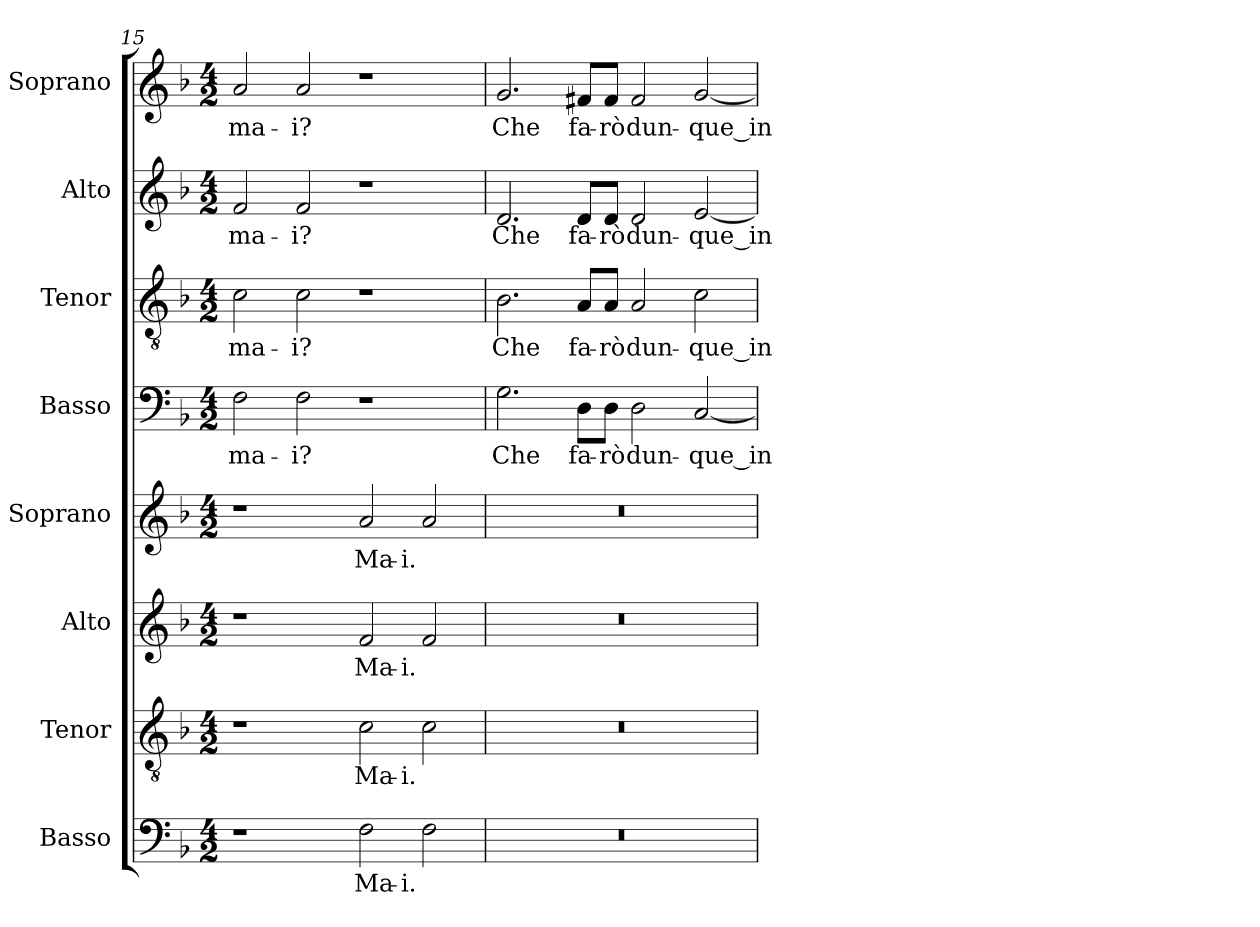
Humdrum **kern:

**kern	**text	**kern	**text	**kern	**text	**kern	**text	**kern	**text	**kern	**text	**kern	**text	**kern	**text
*part8	*part8	*part7	*part7	*part6	*part6	*part5	*part5	*part4	*part4	*part3	*part3	*part2	*part2	*part1	*part1
*staff8	*staff8	*staff7	*staff7	*staff6	*staff6	*staff5	*staff5	*staff4	*staff4	*staff3	*staff3	*staff2	*staff2	*staff1	*staff1
*I"Basso	*	*I"Tenor	*	*I"Alto	*	*I"Soprano	*	*I"Basso	*	*I"Tenor	*	*I"Alto	*	*I"Soprano	*
*	*	*I'T.	*	*I'A.	*	*I'Sop.	*	*	*	*I'T.	*	*I'A.	*	*I'Sop.	*
*clefF4	*	*clefGv2	*	*clefG2	*	*clefG2	*	*clefF4	*	*clefGv2	*	*clefG2	*	*clefG2	*
*	*	*ITrd7c12	*	*	*	*	*	*	*	*ITrd7c12	*	*	*	*	*
*k[b-]	*	*k[b-]	*	*k[b-]	*	*k[b-]	*	*k[b-]	*	*k[b-]	*	*k[b-]	*	*k[b-]	*
*F:	*	*F:	*	*F:	*	*F:	*	*F:	*	*F:	*	*F:	*	*F:	*
*M4/2	*	*M4/2	*	*M4/2	*	*M4/2	*	*M4/2	*	*M4/2	*	*M4/2	*	*M4/2	*
=15	=15	=15	=15	=15	=15	=15	=15	=15	=15	=15	=15	=15	=15	=15	=15
!	!	!	!	!	!	!	!	!	!LO:LY:b:color=#000000	!	!	!	!	!	!
!	!	!	!	!	!	!	!	!	!	!	!LO:LY:b:color=#000000	!	!	!	!
!	!	!	!	!	!	!	!	!	!	!	!	!	!LO:LY:b:color=#000000	!	!
!	!	!	!	!	!	!	!	!	!	!	!	!	!	!	!LO:LY:b:color=#000000
1r	.	1r	.	1r	.	1r	.	2Fi\	-ma-	2Ci\	-ma-	2fi/	-ma-	2ai/	-ma-
!	!	!	!	!	!	!	!	!	!LO:LY:b:color=#000000	!	!	!	!	!	!
!	!	!	!	!	!	!	!	!	!	!	!LO:LY:b:color=#000000	!	!	!	!
!	!	!	!	!	!	!	!	!	!	!	!	!	!LO:LY:b:color=#000000	!	!
!	!	!	!	!	!	!	!	!	!	!	!	!	!	!	!LO:LY:b:color=#000000
.	.	.	.	.	.	.	.	2Fi\	-i?	2Ci\	-i?	2fi/	-i?	2ai/	-i?
!	!LO:LY:b:color=#000000	!	!	!	!	!	!	!	!	!	!	!	!	!	!
!	!	!	!LO:LY:b:color=#000000	!	!	!	!	!	!	!	!	!	!	!	!
!	!	!	!	!	!LO:LY:b:color=#000000	!	!	!	!	!	!	!	!	!	!
!	!	!	!	!	!	!	!LO:LY:b:color=#000000	!	!	!	!	!	!	!	!
2Fi\	Ma-	2Ci\	Ma-	2fi/	Ma-	2ai/	Ma-	1r	.	1r	.	1r	.	1r	.
!	!LO:LY:b:color=#000000	!	!	!	!	!	!	!	!	!	!	!	!	!	!
!	!	!	!LO:LY:b:color=#000000	!	!	!	!	!	!	!	!	!	!	!	!
!	!	!	!	!	!LO:LY:b:color=#000000	!	!	!	!	!	!	!	!	!	!
!	!	!	!	!	!	!	!LO:LY:b:color=#000000	!	!	!	!	!	!	!	!
2Fi\	-i.	2Ci\	-i.	2fi/	-i.	2ai/	-i.	.	.	.	.	.	.	.	.
=16	=16	=16	=16	=16	=16	=16	=16	=16	=16	=16	=16	=16	=16	=16	=16
!LO:N:vis=1	!	!LO:N:vis=1	!	!LO:N:vis=1	!	!LO:N:vis=1	!	!	!	!	!	!	!	!	!
!	!	!	!	!	!	!	!	!	!LO:LY:b:color=#000000	!	!	!	!	!	!
!	!	!	!	!	!	!	!	!	!	!	!LO:LY:b:color=#000000	!	!	!	!
!	!	!	!	!	!	!	!	!	!	!	!	!	!LO:LY:b:color=#000000	!	!
!	!	!	!	!	!	!	!	!	!	!	!	!	!	!	!LO:LY:b:color=#000000
0r	.	0r	.	0r	.	0r	.	2.Gi\	Che	2.BB-i\	Che	2.di/	Che	2.gi/	Che
!	!	!	!	!	!	!	!	!	!LO:LY:b:color=#000000	!	!	!	!	!	!
!	!	!	!	!	!	!	!	!	!	!	!LO:LY:b:color=#000000	!	!	!	!
!	!	!	!	!	!	!	!	!	!	!	!	!	!LO:LY:b:color=#000000	!	!
!	!	!	!	!	!	!	!	!	!	!	!	!	!	!	!LO:LY:b:color=#000000
.	.	.	.	.	.	.	.	8Di\L	fa-	8AAi/L	fa-	8di/L	fa-	8f#Xi/L	fa-
!	!	!	!	!	!	!	!	!	!LO:LY:b:color=#000000	!	!	!	!	!	!
!	!	!	!	!	!	!	!	!	!	!	!LO:LY:b:color=#000000	!	!	!	!
!	!	!	!	!	!	!	!	!	!	!	!	!	!LO:LY:b:color=#000000	!	!
!	!	!	!	!	!	!	!	!	!	!	!	!	!	!	!LO:LY:b:color=#000000
.	.	.	.	.	.	.	.	8Di\J	-rò	8AAi/J	-rò	8di/J	-rò	8f#i/J	-rò
!	!	!	!	!	!	!	!	!	!LO:LY:b:color=#000000	!	!	!	!	!	!
!	!	!	!	!	!	!	!	!	!	!	!LO:LY:b:color=#000000	!	!	!	!
!	!	!	!	!	!	!	!	!	!	!	!	!	!LO:LY:b:color=#000000	!	!
!	!	!	!	!	!	!	!	!	!	!	!	!	!	!	!LO:LY:b:color=#000000
.	.	.	.	.	.	.	.	2Di\	dun-	2AAi/	dun-	2di/	dun-	2f#i/	dun-
!	!	!	!	!	!	!	!	!	!LO:LY:b:color=#000000	!	!	!	!	!	!
!	!	!	!	!	!	!	!	!	!	!	!LO:LY:b:color=#000000	!	!	!	!
!	!	!	!	!	!	!	!	!	!	!	!	!	!LO:LY:b:color=#000000	!	!
!	!	!	!	!	!	!	!	!	!	!	!	!	!	!	!LO:LY:b:color=#000000
.	.	.	.	.	.	.	.	[2Ci/	-que_in	2Ci\	-que_in	[2ei/	-que_in	[2gi/	-que_in
=	=	=	=	=	=	=	=	=	=	=	=	=	=	=	=
*-	*-	*-	*-	*-	*-	*-	*-	*-	*-	*-	*-	*-	*-	*-	*-
